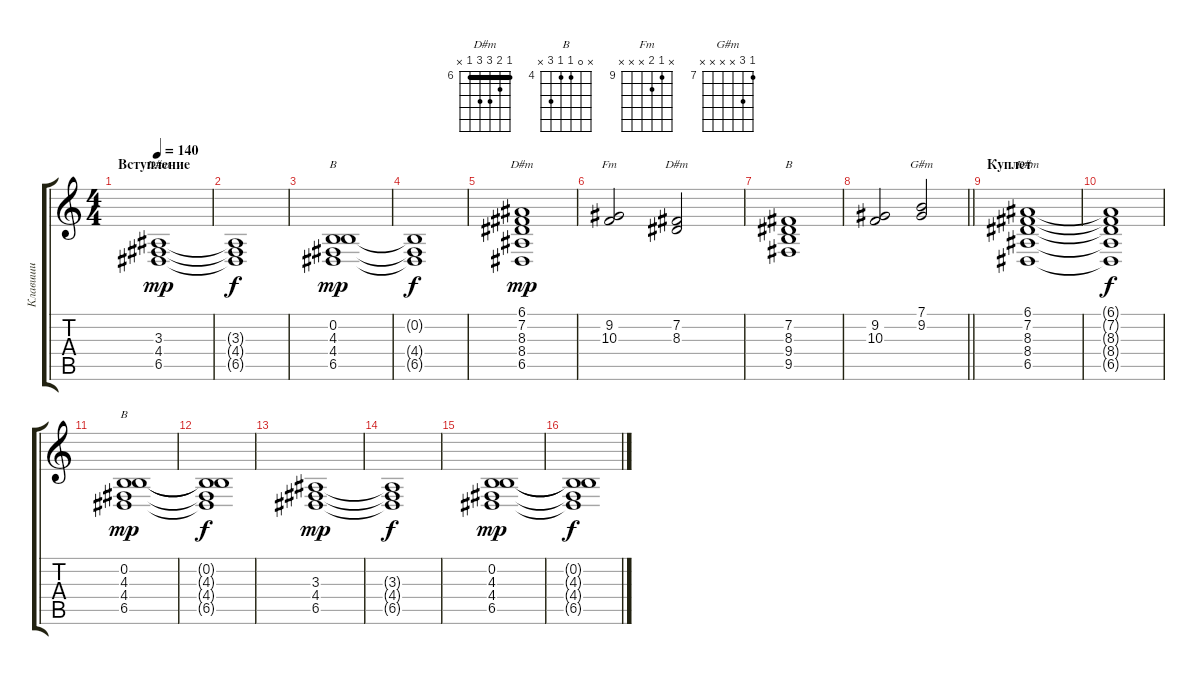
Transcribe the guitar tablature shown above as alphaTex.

\track ("Клавиши" "Клавиши") {instrument stringensemble1}
\staff {score tabs}
\tuning (E4 B3 G3 D3 A2 E2) {hide}
\chord ("D#m" x x 3 4 6 x) {firstfret 3}
\chord ("B" x 0 x 4 6 x) {firstfret 4}
\chord ("D#m" 6 7 3 4 6 x) {firstfret 3}
\chord ("Fm" x 9 10 x x x) {firstfret 9}
\chord ("D#m" x 7 8 x x x) {firstfret 7}
\chord ("B" x 7 8 9 9 x) {firstfret 7}
\chord ("G#m" 7 9 x x x x) {firstfret 7}
\chord ("D#m" 6 7 8 8 6 x) {firstfret 6 barre 6}
\chord ("B" x 0 4 4 6 x) {firstfret 4}
\ts (4 4)
\section ("" "Вступление")
\tempo 140
\clef g2
\ks c
(3.3 4.4 6.5).1{ch "D#m" dy mp instrument stringensemble1} |
(3.3{t} 4.4{t} 6.5{t}).1{dy f} |
(0.2 4.3 4.4 6.5).1{ch "B" dy mp} |
(0.2{t} 4.4{t} 6.5{t}).1{dy f} |
(6.1 7.2 8.3 8.4 6.5).1{ch "D#m" dy mp} |
(9.2 10.3).2{ch "Fm"} (7.2 8.3).2{ch "D#m"} |
(7.2 8.3 9.4 9.5).1{ch "B"} |
\barLineRight lightlight
(9.2 10.3).2 (7.1 9.2).2{ch "G#m"} |
\section ("" "Куплет")
(6.1 7.2 8.3 8.4 6.5).1{ch "D#m"} |
(6.1{t} 7.2{t} 8.3{t} 8.4{t} 6.5{t}).1{dy f} |
(0.2 4.3 4.4 6.5).1{ch "B" dy mp} |
(0.2{t} 4.3{t} 4.4{t} 6.5{t}).1{dy f} |
(3.3 4.4 6.5).1{dy mp} |
(3.3{t} 4.4{t} 6.5{t}).1{dy f} |
(0.2 4.3 4.4 6.5).1{dy mp} |
(0.2{t} 4.3{t} 4.4{t} 6.5{t}).1{dy f}
